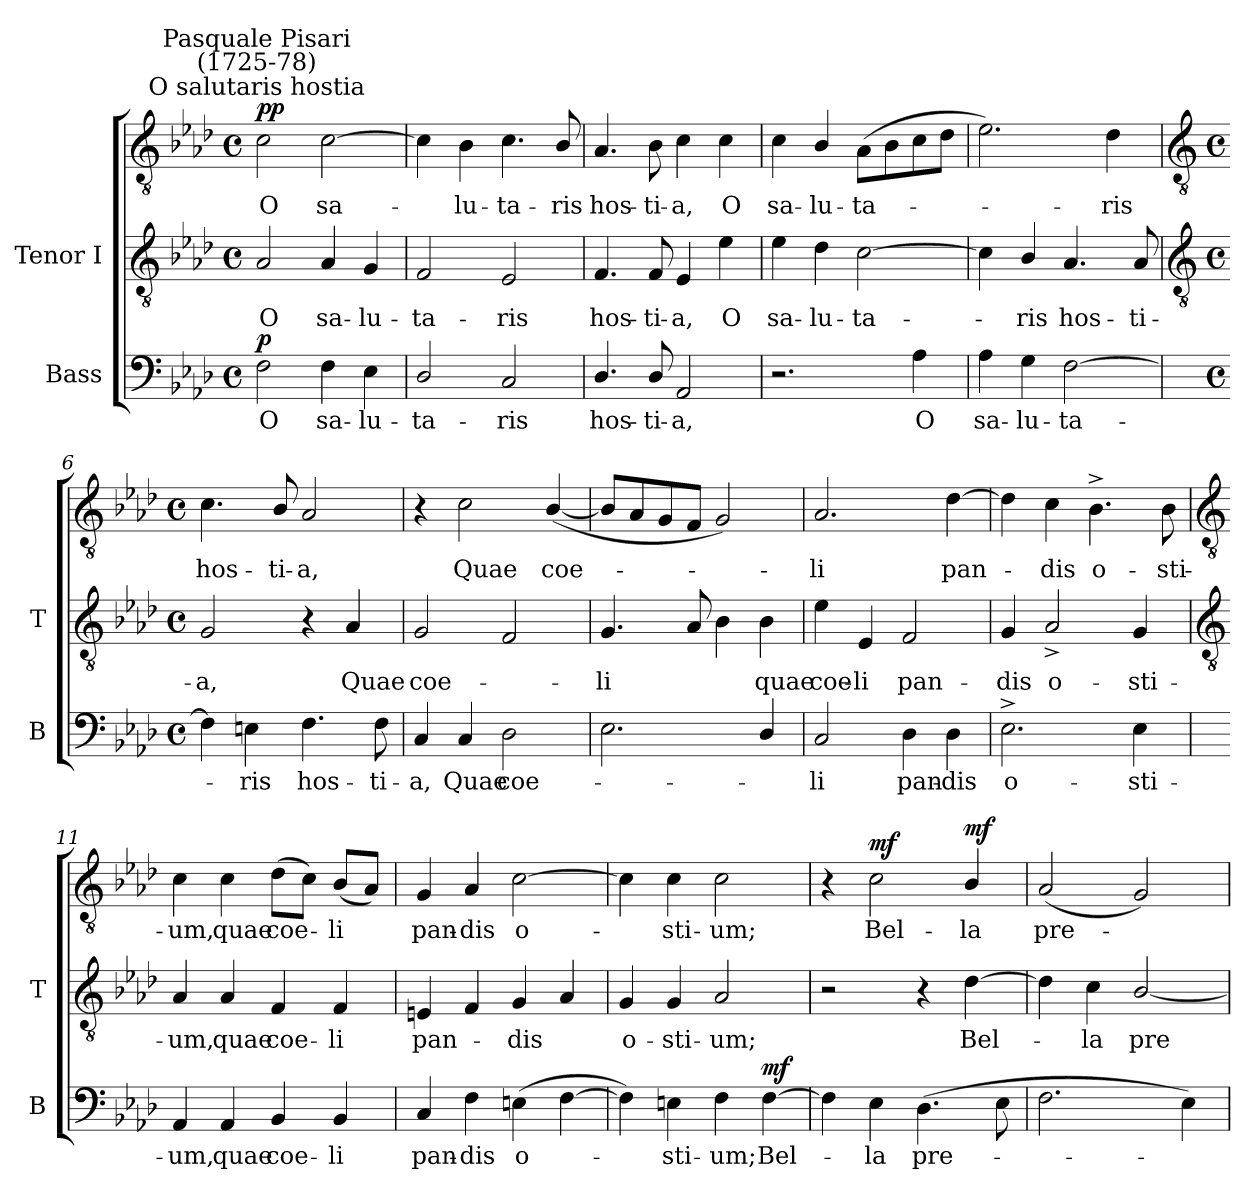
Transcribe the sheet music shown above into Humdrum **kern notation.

**kern	**text	**dynam	**kern	**text	**kern	**text	**dynam
*part2	*part2	*part2	*part1	*part1	*part1	*part1	*part1
*staff3	*staff3	*staff3	*staff2	*staff2	*staff1	*staff1	*staff1/2
*I"Bass	*	*	*I"Tenor I	*	*	*	*
*I'B	*	*	*I'T	*	*	*	*
*clefF4	*	*	*clefGv2	*	*clefGv2	*	*
*k[b-e-a-d-]	*	*	*k[b-e-a-d-]	*	*k[b-e-a-d-]	*	*
*A-:	*	*	*A-:	*	*A-:	*	*
*M4/4	*	*	*M4/4	*	*M4/4	*	*
*met(c)	*	*	*met(c)	*	*met(c)	*	*
=1	=1	=1	=1	=1	=1	=1	=1
!	!	!	!	!	!LO:TX:a:cj:t=O salutaris hostia	!	!
!	!	!	!	!	!LO:TX:a:cj:t=Pasquale Pisari\n(1725-78)	!	!
!	!LO:LY:b	!LO:DY:b	!	!LO:LY:b	!	!LO:LY:b	!LO:DY:b=2
!	!	!	!	!	!	!	!LO:DY:n=1:b
2F	O	p	2A-	O	2c	O	p p
!	!LO:LY:b	!	!	!LO:LY:b	!	!LO:LY:b	!
4F	sa-	.	4A-	sa-	[2c	sa-	.
!	!LO:LY:b	!	!	!LO:LY:b	!	!	!
4E-	-lu-	.	4G	-lu-	.	.	.
=2	=2	=2	=2	=2	=2	=2	=2
!	!LO:LY:b	!	!	!LO:LY:b	!	!	!
2D-/	-ta-	.	2F	ta-	4c]	.	.
!	!	!	!	!	!	!LO:LY:b	!
.	.	.	.	.	4B-	-lu-	.
!	!LO:LY:b	!	!	!LO:LY:b	!	!LO:LY:b	!
2C	-ris	.	2E-	-ris	4.c	-ta-	.
!	!	!	!	!	!	!LO:LY:b	!
.	.	.	.	.	8B-/	-ris	.
=3	=3	=3	=3	=3	=3	=3	=3
!	!LO:LY:b	!	!	!LO:LY:b	!	!LO:LY:b	!
4.D-/	hos-	.	4.F	hos-	4.A-	hos-	.
!	!LO:LY:b	!	!	!LO:LY:b	!	!LO:LY:b	!
8D-/	-ti-	.	8F	-ti-	8B-	-ti-	.
!	!LO:LY:b	!	!	!LO:LY:b	!	!LO:LY:b	!
2AA-	-a,	.	4E-	-a,	4c	-a,	.
!	!	!	!	!LO:LY:b	!	!LO:LY:b	!
.	.	.	4e-	O	4c	O	.
=4	=4	=4	=4	=4	=4	=4	=4
!	!	!	!	!LO:LY:b	!	!LO:LY:b	!
2.r	.	.	4e-	sa-	4c	sa-	.
!	!	!	!	!LO:LY:b	!	!LO:LY:b	!
.	.	.	4d-	-lu-	4B-/	-lu-	.
!	!	!	!	!LO:LY:b	!	!LO:LY:b	!
.	.	.	[2c	-ta-	(>8A-L	-ta-	.
.	.	.	.	.	8B-	.	.
!	!LO:LY:b	!	!	!	!	!	!
4A-	O	.	.	.	8c	.	.
.	.	.	.	.	8d-J	.	.
=5	=5	=5	=5	=5	=5	=5	=5
!	!LO:LY:b	!	!	!	!	!	!
4A-	sa-	.	4c]	.	2.e-)	.	.
!	!LO:LY:b	!	!	!LO:LY:b	!	!	!
4G	-lu-	.	4B-/	ris	.	.	.
!	!LO:LY:b	!	!	!LO:LY:b	!	!	!
[2F	-ta-	.	4.A-	hos-	.	.	.
!	!	!	!	!	!	!LO:LY:b	!
.	.	.	.	.	4d-	ris	.
!	!	!	!	!LO:LY:b	!	!	!
.	.	.	8A-	-ti-	.	.	.
!!LO:LB:g=z
=6	=6	=6	=6	=6	=6	=6	=6
*	*	*	*clefGv2	*	*clefGv2	*	*
*M4/4	*	*	*M4/4	*	*M4/4	*	*
*met(c)	*	*	*met(c)	*	*met(c)	*	*
!	!	!	!	!LO:LY:b	!	!LO:LY:b	!
4F]	.	.	2G	a,	4.c	-hos-	.
!	!LO:LY:b	!	!	!	!	!	!
4En	ris	.	.	.	.	.	.
!	!	!	!	!	!	!LO:LY:b	!
.	.	.	.	.	8B-/	-ti-	.
!	!LO:LY:b	!	!	!	!	!LO:LY:b	!
4.F	hos-	.	4r	.	2A-	-a,	.
!	!	!	!	!LO:LY:b	!	!	!
.	.	.	4A-	Quae	.	.	.
!	!LO:LY:b	!	!	!	!	!	!
8F	-ti-	.	.	.	.	.	.
=7	=7	=7	=7	=7	=7	=7	=7
!	!LO:LY:b	!	!	!LO:LY:b	!	!	!
4C	-a,	.	2G	coe-	4r	.	.
!	!LO:LY:b	!	!	!	!	!LO:LY:b	!
4C	Quae	.	.	.	2c	Quae	.
!	!LO:LY:b	!	!	!	!	!	!
2D-	coe-	.	2F	.	.	.	.
!	!	!	!	!	!	!LO:LY:b	!
.	.	.	.	.	(<[4B-/	coe-	.
=8	=8	=8	=8	=8	=8	=8	=8
!	!	!	!	!LO:LY:b	!	!	!
2.E-	.	.	4.G	li	8B-L]	.	.
.	.	.	.	.	8A-	.	.
.	.	.	.	.	8G	.	.
.	.	.	8A-	.	8FJ	.	.
.	.	.	4B-	.	2G)	.	.
!	!	!	!	!LO:LY:b	!	!	!
4D-/	.	.	4B-	quae	.	.	.
=9	=9	=9	=9	=9	=9	=9	=9
!	!LO:LY:b	!	!	!LO:LY:b	!	!LO:LY:b	!
2C	li	.	4e-	coe-	2.A-	li	.
!	!	!	!	!LO:LY:b	!	!	!
.	.	.	4E-	-li	.	.	.
!	!LO:LY:b	!	!	!LO:LY:b	!	!	!
4D-	pan-	.	2F	pan-	.	.	.
!	!LO:LY:b	!	!	!	!	!LO:LY:b	!
4D-	-dis	.	.	.	[4d-	pan-	.
=10	=10	=10	=10	=10	=10	=10	=10
!	!LO:LY:b	!	!	!LO:LY:b	!	!	!
2.E-^	o-	.	4G	-dis	4d-]	.	.
!	!	!	!	!LO:LY:b	!	!LO:LY:b	!
.	.	.	2A-^	o-	4c	-dis	.
!	!	!	!	!	!	!LO:LY:b	!
.	.	.	.	.	4.B-^	o-	.
!	!LO:LY:b	!	!	!LO:LY:b	!	!	!
4E-	-sti-	.	4G	-sti-	.	.	.
!	!	!	!	!	!	!LO:LY:b	!
.	.	.	.	.	8B-	-sti-	.
!!LO:LB:g=z
=11	=11	=11	=11	=11	=11	=11	=11
*	*	*	*clefGv2	*	*clefGv2	*	*
!	!LO:LY:b	!	!	!LO:LY:b	!	!LO:LY:b	!
4AA-	-um,	.	4A-	um,	4c	-um,	.
!	!LO:LY:b	!	!	!LO:LY:b	!	!LO:LY:b	!
4AA-	quae	.	4A-	quae	4c	quae	.
!	!LO:LY:b	!	!	!LO:LY:b	!	!LO:LY:b	!
4BB-	coe-	.	4F	coe-	(>8d-L	coe-	.
.	.	.	.	.	8cJ)	.	.
!	!LO:LY:b	!	!	!LO:LY:b	!	!LO:LY:b	!
4BB-	-li	.	4F	-li	(<8B-L	li	.
.	.	.	.	.	8A-J)	.	.
=12	=12	=12	=12	=12	=12	=12	=12
!	!LO:LY:b	!	!	!LO:LY:b	!	!LO:LY:b	!
4C	pan-	.	4En	pan-	4G	pan-	.
!	!LO:LY:b	!	!	!	!	!LO:LY:b	!
4F	-dis	.	4F	.	4A-	-dis	.
!	!LO:LY:b	!	!	!LO:LY:b	!	!LO:LY:b	!
(>4En	o-	.	4G	dis	[2c	o-	.
[4F	.	.	4A-	.	.	.	.
=13	=13	=13	=13	=13	=13	=13	=13
!	!	!	!	!LO:LY:b	!	!	!
4F])	.	.	4G	o-	4c]	.	.
!	!LO:LY:b	!	!	!LO:LY:b	!	!LO:LY:b	!
4En	sti-	.	4G	-sti-	4c	sti-	.
!	!LO:LY:b	!	!	!LO:LY:b	!	!LO:LY:b	!
4F	-um;	.	2A-	-um;	2c	-um;	.
!	!LO:LY:b	!LO:DY:b	!	!	!	!	!
[4F	Bel-	mf	.	.	.	.	.
=14	=14	=14	=14	=14	=14	=14	=14
4F]	.	.	2r	.	4r	.	.
!	!LO:LY:b	!	!	!	!	!LO:LY:b	!LO:DY:b
4E-	la	.	.	.	2c	Bel-	mf
!	!LO:LY:b	!	!	!	!	!	!
(>4.D-	pre-	.	4r	.	.	.	.
!	!	!	!	!LO:LY:b	!	!LO:LY:b	!LO:DY:b=2
.	.	.	[4d-	Bel-	4B-/	-la	mf
8E-	.	.	.	.	.	.	.
=15	=15	=15	=15	=15	=15	=15	=15
!	!	!	!	!	!	!LO:LY:b	!
2.F	.	.	4d-]	.	(<2A-	pre-	.
!	!	!	!	!LO:LY:b	!	!	!
.	.	.	4c	la	.	.	.
!	!	!	!	!LO:LY:b	!	!	!
.	.	.	[2B-/	pre-	2G)	.	.
4E-)	.	.	.	.	.	.	.
=	=	=	=	=	=	=	=
*-	*-	*-	*-	*-	*-	*-	*-
